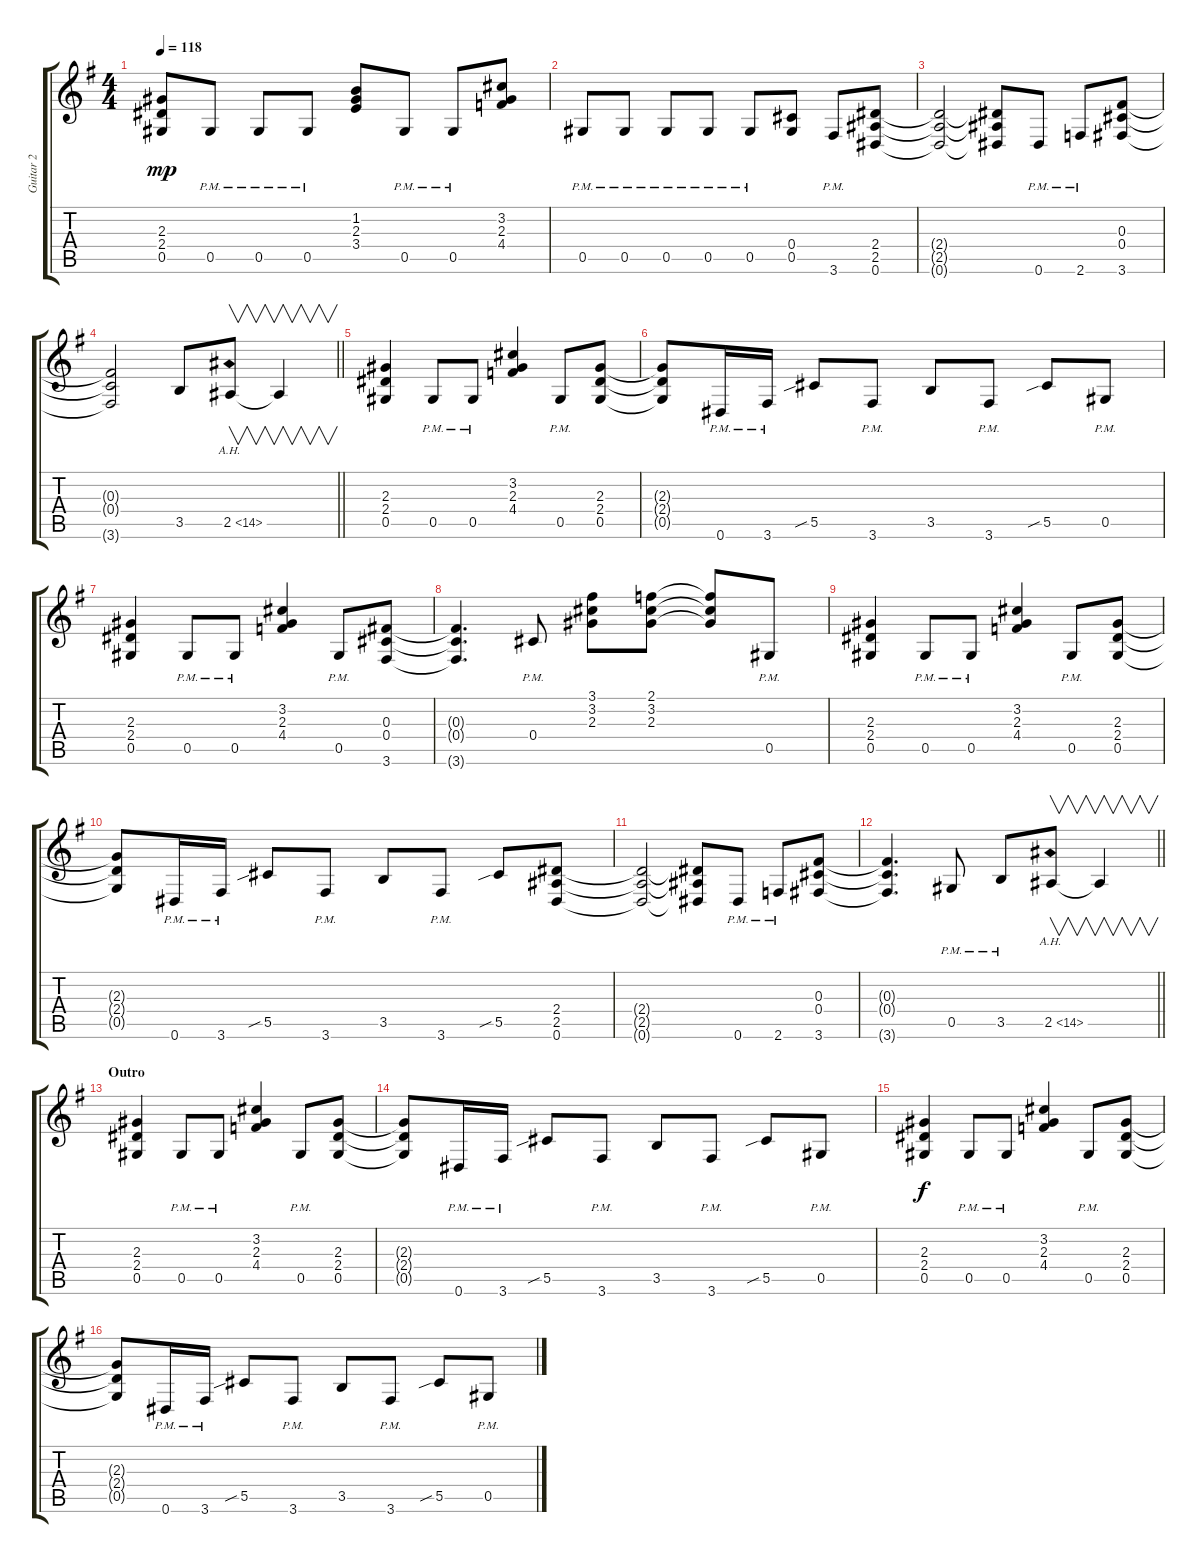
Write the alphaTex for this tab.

\track ("Guitar 2" "Guitar 2") {instrument distortionguitar}
\staff {score tabs}
\tuning (Eb4 Bb3 Gb3 Db3 Ab2 Eb2) {hide}
\ts (4 4)
\tempo 118
\clef g2
\ks g
(2.3 2.4 0.5).8{dy mp} 0.5{pm}.8 0.5{pm}.8 0.5{pm}.8 (1.2 2.3 3.4).8 0.5{pm}.8 0.5{pm}.8 (3.2 2.3 4.4).8 |
0.5{pm}.8 0.5{pm}.8 0.5{pm}.8 0.5{pm}.8 0.5{pm}.8 (0.4 0.5).8 3.6{pm}.8 (2.4 2.5 0.6).8 |
(2.4{t} 2.5{t} 0.6{t}).2 (2.4{t} 2.5{t} 0.6{t}).8 0.6{pm}.8 2.6{pm}.8 (0.3 0.4 3.6).8 |
\barLineRight lightlight
(0.3{t} 0.4{t} 3.6{t}).2 3.5.8 2.5{ah 12}.8{v} 2.5{t}.4{v} |
(2.3 2.4 0.5).4 0.5{pm}.8 0.5{pm}.8 (3.2 2.3 4.4).4 0.5{pm}.8 (2.3 2.4 0.5).8 |
(2.3{t} 2.4{t} 0.5{t}).8 0.6{pm}.16 3.6{pm}.16 5.5{sib}.8 3.6{pm}.8 3.5.8 3.6{pm}.8 5.5{sib}.8 0.5{pm}.8 |
(2.3 2.4 0.5).4 0.5{pm}.8 0.5{pm}.8 (3.2 2.3 4.4).4 0.5{pm}.8 (0.3 0.4 3.6).8 |
(0.3{t} 0.4{t} 3.6{t}).4{d} 0.4{pm}.8 (3.1 3.2 2.3).8 (2.1 3.2 2.3).8 (2.1{t} 3.2{t} 2.3{t}).8 0.5{pm}.8 |
(2.3 2.4 0.5).4 0.5{pm}.8 0.5{pm}.8 (3.2 2.3 4.4).4 0.5{pm}.8 (2.3 2.4 0.5).8 |
(2.3{t} 2.4{t} 0.5{t}).8 0.6{pm}.16 3.6{pm}.16 5.5{sib}.8 3.6{pm}.8 3.5.8 3.6{pm}.8 5.5{sib}.8 (2.4 2.5 0.6).8 |
(2.4{t} 2.5{t} 0.6{t}).2 (2.4{t} 2.5{t} 0.6{t}).8 0.6{pm}.8 2.6{pm}.8 (0.3 0.4 3.6).8 |
\barLineRight lightlight
(0.3{t} 0.4{t} 3.6{t}).4{d} 0.5{pm}.8 3.5{pm}.8 2.5{ah 12}.8{v} 2.5{t}.4{v} |
\section ("" "Outro")
(2.3 2.4 0.5).4 0.5{pm}.8 0.5{pm}.8 (3.2 2.3 4.4).4 0.5{pm}.8 (2.3 2.4 0.5).8 |
(2.3{t} 2.4{t} 0.5{t}).8 0.6{pm}.16 3.6{pm}.16 5.5{sib}.8 3.6{pm}.8 3.5.8 3.6{pm}.8 5.5{sib}.8 0.5{pm}.8 |
(2.3 2.4 0.5).4{dy f} 0.5{pm}.8 0.5{pm}.8 (3.2 2.3 4.4).4 0.5{pm}.8 (2.3 2.4 0.5).8 |
(2.3{t} 2.4{t} 0.5{t}).8 0.6{pm}.16 3.6{pm}.16 5.5{sib}.8 3.6{pm}.8 3.5.8 3.6{pm}.8 5.5{sib}.8 0.5{pm}.8
